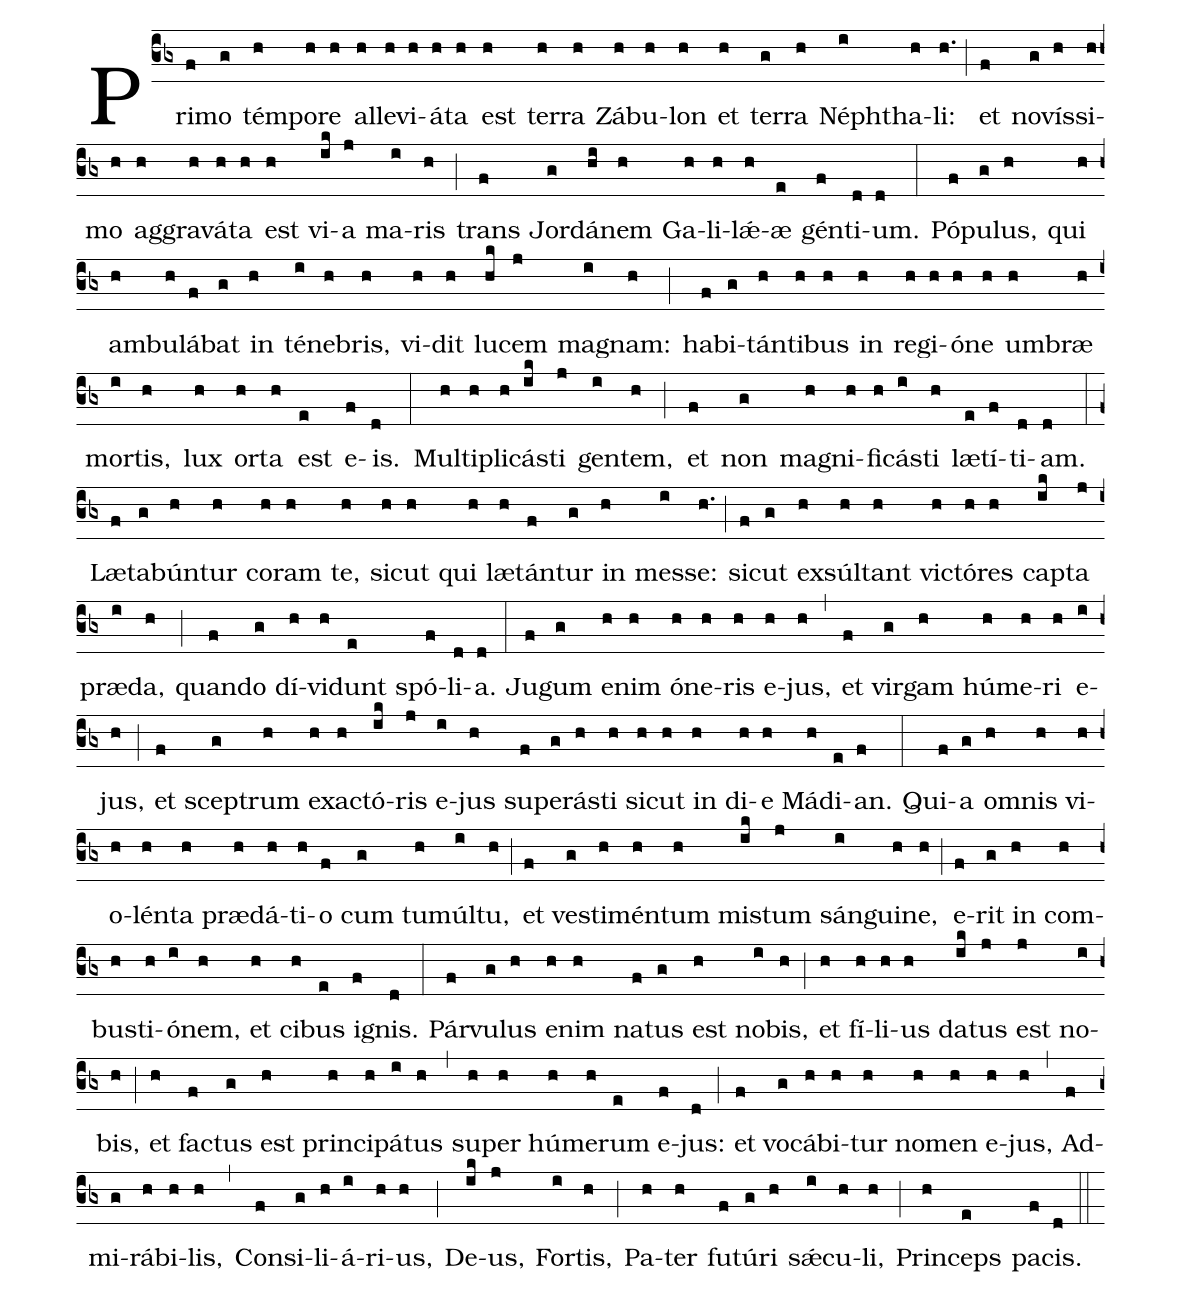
%%
(cb3)
Pri(f)mo(g) tém(h)po(h)re(h) al(h)le(h)vi(h)á(h)ta(h) est(h) ter(h)ra(h) Zá(h)bu(h)lon(h) et(h) ter(g)ra(h) Néph(i)tha(h)li:(h.) (;)
et(f) no(g)vís(h)si(h)mo(h) ag(h)gra(h)vá(h)ta(h) est(h) vi(ik)a(j) ma(i)ris(h) (;)
trans(f) Jor(g)dá(hi)nem(h) Ga(h)li(h)lǽ(h)æ(e) gén(f)ti(d)um.(d) (:)
Pó(f)pu(g)lus,(h) qui(h) am(h)bu(h)lá(f)bat(g) in(h) té(i)ne(h)bris,(h) vi(h)dit(h) lu(hk)cem(j) ma(i)gnam:(h) (;)
ha(f)bi(g)tán(h)ti(h)bus(h) in(h) re(h)gi(h)ó(h)ne(h) um(h)bræ(h) mor(i)tis,(h) lux(h) or(h)ta(h) est(e) e(f)is.(d) (:)
Mul(h)ti(h)pli(h)cás(ik)ti(j) gen(i)tem,(h) (;)
et(f) non(g) ma(h)gni(h)fi(h)cás(i)ti(h) læ(e)tí(f)ti(d)am.(d) (:)
Læ(f)ta(g)bún(h)tur(h) co(h)ram(h) te,(h) sic(h)ut(h) qui(h) læ(h)tán(f)tur(g) in(h) mes(i)se:(h.) (;)
sic(f)ut(g) ex(h)súl(h)tant(h) vic(h)tó(h)res(h) cap(ik)ta(j) præ(i)da,(h) (;)
quan(f)do(g) dí(h)vi(h)dunt(e) spó(f)li(d)a.(d) (:)
Ju(f)gum(g) e(h)nim(h) ó(h)ne(h)ris(h) e(h)jus,(h) (,)
et(f) vir(g)gam(h) hú(h)me(h)ri(h) e(i)jus,(h) (;)
et(f) scep(g)trum(h) ex(h)ac(h)tó(ik)ris(j) e(i)jus(h) su(f)pe(g)rás(h)ti(h) sic(h)ut(h) in(h) di(h)e(h) Má(h)di(e)an.(f) (:)
Qui(f)a(g) om(h)nis(h) vi(h)o(h)lén(h)ta(h) præ(h)dá(h)ti(h)o(f) cum(g) tu(h)múl(i)tu,(h) (;)
et(f) ves(g)ti(h)mén(h)tum(h) mis(ik)tum(j) sán(i)gui(h)ne,(h) (;)
e(f)rit(g) in(h) com(h)bus(h)ti(h)ó(i)nem,(h) et(h) ci(h)bus(e) i(f)gnis.(d) (:)
Pár(f)vu(g)lus(h) e(h)nim(h) na(f)tus(g) est(h) no(i)bis,(h) (;)
et(h) fí(h)li(h)us(h) da(ik)tus(j) est(j) no(i)bis,(h) (;)
et(h) fac(f)tus(g) est(h) prin(h)ci(h)pá(i)tus(h) (,)
su(h)per(h) hú(h)me(h)rum(e) e(f)jus:(d) (;)
et(f) vo(g)cá(h)bi(h)tur(h) no(h)men(h) e(h)jus,(h) (,)
Ad(f)mi(g)rá(h)bi(h)lis,(h) (,)
Con(f)si(g)li(h)á(i)ri(h)us,(h) (;)
De(ik)us,(j) For(i)tis,(h) (;)
Pa(h)ter(h) fu(f)tú(g)ri(h) sǽ(i)cu(h)li,(h) (;)
Prin(h)ceps(e) pa(f)cis.(d) (::)
